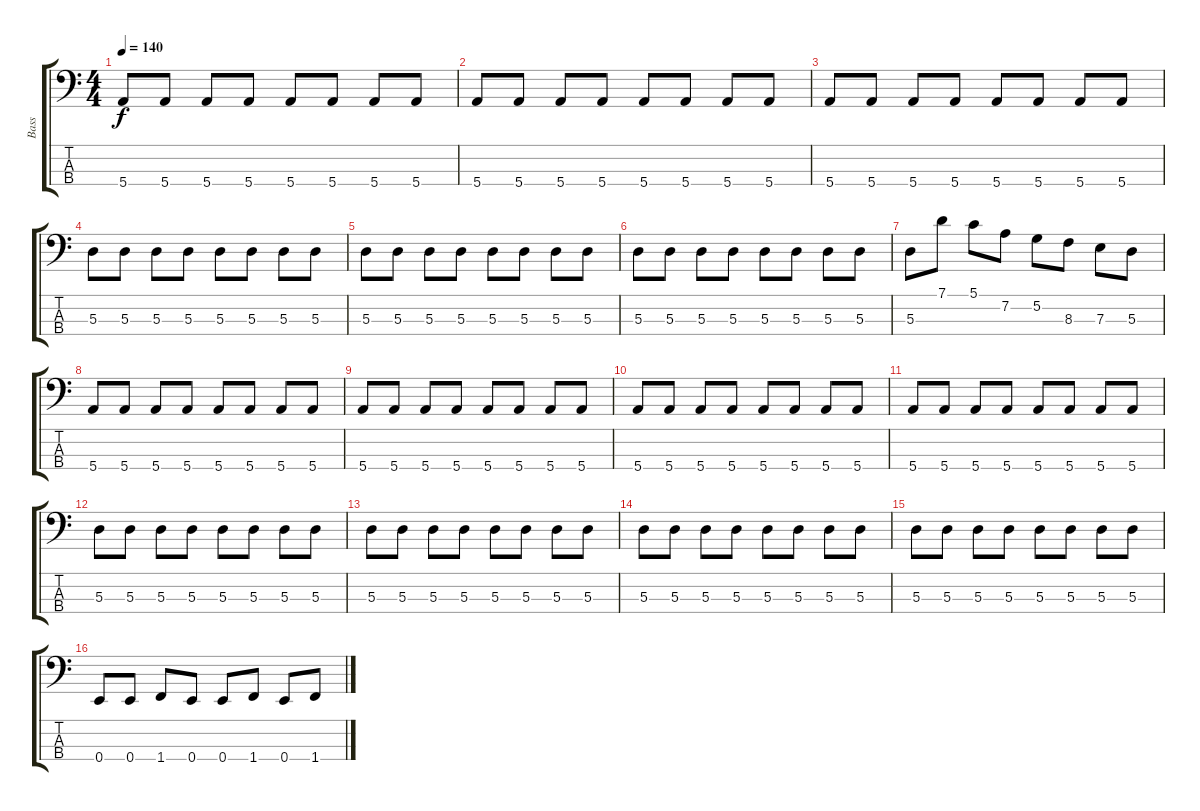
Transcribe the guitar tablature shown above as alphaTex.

\track ("Bass" "Bass") {instrument electricbassfinger}
\staff {score tabs}
\tuning (G2 D2 A1 E1) {hide}
\ts (4 4)
\tempo 140
\clef f4
\ks c
5.4.8{dy f} 5.4.8 5.4.8 5.4.8 5.4.8 5.4.8 5.4.8 5.4.8 |
5.4.8 5.4.8 5.4.8 5.4.8 5.4.8 5.4.8 5.4.8 5.4.8 |
5.4.8 5.4.8 5.4.8 5.4.8 5.4.8 5.4.8 5.4.8 5.4.8 |
5.3.8 5.3.8 5.3.8 5.3.8 5.3.8 5.3.8 5.3.8 5.3.8 |
5.3.8 5.3.8 5.3.8 5.3.8 5.3.8 5.3.8 5.3.8 5.3.8 |
5.3.8 5.3.8 5.3.8 5.3.8 5.3.8 5.3.8 5.3.8 5.3.8 |
5.3.8 7.1.8 5.1.8 7.2.8 5.2.8 8.3.8 7.3.8 5.3.8 |
5.4.8 5.4.8 5.4.8 5.4.8 5.4.8 5.4.8 5.4.8 5.4.8 |
5.4.8 5.4.8 5.4.8 5.4.8 5.4.8 5.4.8 5.4.8 5.4.8 |
5.4.8 5.4.8 5.4.8 5.4.8 5.4.8 5.4.8 5.4.8 5.4.8 |
5.4.8 5.4.8 5.4.8 5.4.8 5.4.8 5.4.8 5.4.8 5.4.8 |
5.3.8 5.3.8 5.3.8 5.3.8 5.3.8 5.3.8 5.3.8 5.3.8 |
5.3.8 5.3.8 5.3.8 5.3.8 5.3.8 5.3.8 5.3.8 5.3.8 |
5.3.8 5.3.8 5.3.8 5.3.8 5.3.8 5.3.8 5.3.8 5.3.8 |
5.3.8 5.3.8 5.3.8 5.3.8 5.3.8 5.3.8 5.3.8 5.3.8 |
0.4.8 0.4.8 1.4.8 0.4.8 0.4.8 1.4.8 0.4.8 1.4.8
